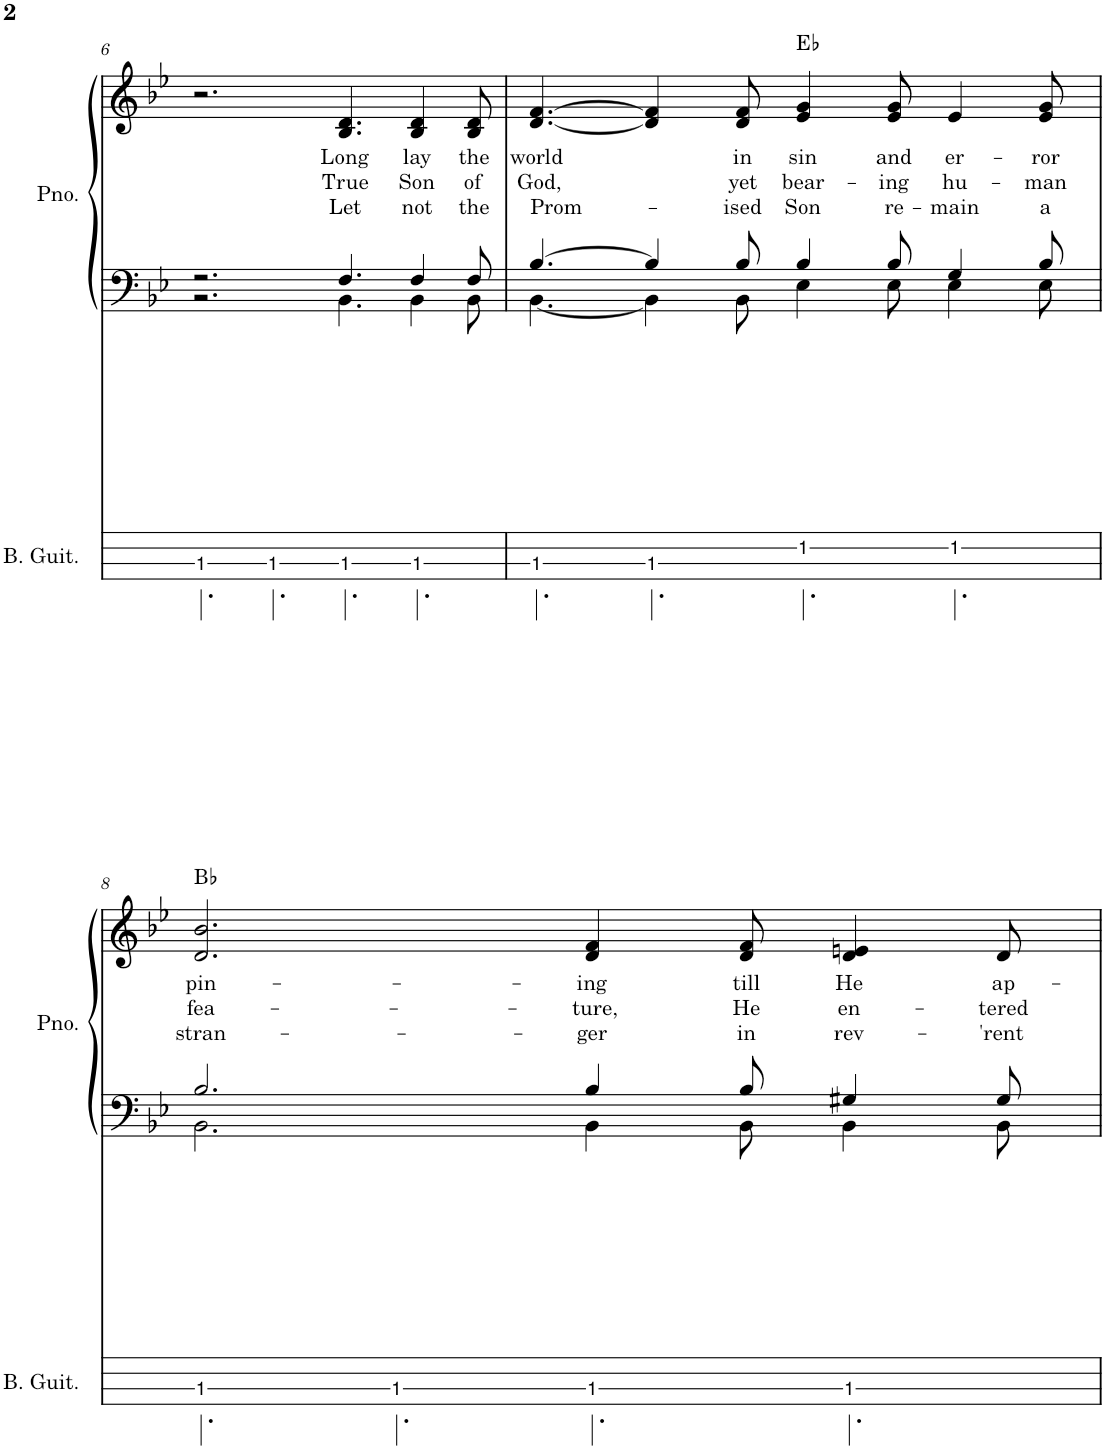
**kern	**kern	**kern	**text	**text	**text	**harte
*part2	*part1	*part1	*part1	*part1	*part1	*part1
*staff3	*staff2	*staff1	*staff1	*staff1	*staff1	*
*I"Bass Guitar	*I"Piano	*	*	*	*	*
*I'B. Guit.	*I'Pno.	*	*	*	*	*
!!LO:PB:g=z
*	*clefF4	*clefG2	*	*	*	*
*Trd7c12	*	*	*	*	*	*
*k[b-e-]	*k[b-e-]	*k[b-e-]	*	*	*	*
*M12/8	*M12/8	*M12/8	*	*	*	*
=6	=6	=6	=6	=6	=6	=6
*	*^	*	*	*	*	*
4.BB-\	2.r	2.r	2.r	.	.	.	.
4.BB-\	.	.	.	.	.	.	.
!	!	!	!	!LO:LY:b	!LO:LY:b	!LO:LY:b	!
4.BB-\	4.F/	4.BB-\	4.B-/ 4.d/	Long	True	Let	.
!	!	!	!	!LO:LY:b	!LO:LY:b	!LO:LY:b	!
4.BB-\	4F/	4BB-\	4B-/ 4d/	lay	Son	not	.
!	!	!	!	!LO:LY:b	!LO:LY:b	!LO:LY:b	!
.	8F/	8BB-\	8B-/ 8d/	the	of	the	.
=7	=7	=7	=7	=7	=7	=7	=7
!	!	!	!	!LO:LY:b	!LO:LY:b	!LO:LY:b	!
4.BB-\	[4.B-/	[4.BB-\	[4.d/ [4.f/	world	God,	Prom-	.
4.BB-\	4B-/]	4BB-\]	4d/] 4f/]	.	.	.	.
!	!	!	!	!LO:LY:b	!LO:LY:b	!LO:LY:b	!
.	8B-/	8BB-\	8d/ 8f/	in	yet	-ised	.
!	!	!	!	!LO:LY:b	!LO:LY:b	!LO:LY:b	!
4.E-\	4B-/	4E-\	4e-/ 4g/	sin	bear-	Son	Eb:maj
!	!	!	!	!LO:LY:b	!LO:LY:b	!LO:LY:b	!
.	8B-/	8E-\	8e-/ 8g/	and	-ing	re-	.
!	!	!	!	!LO:LY:b	!LO:LY:b	!LO:LY:b	!
4.E-\	4G/	4E-\	4e-/	er-	hu-	-main	.
!	!	!	!	!LO:LY:b	!LO:LY:b	!LO:LY:b	!
.	8B-/	8E-\	8e-/ 8g/	-ror	-man	a	.
!!LO:LB:g=z
=8	=8	=8	=8	=8	=8	=8	=8
!	!	!	!	!LO:LY:b	!LO:LY:b	!LO:LY:b	!
4.BB-\	2.B-/	2.BB-\	2.d/ 2.b-/	pin-	fea-	stran-	Bb:maj
4.BB-\	.	.	.	.	.	.	.
!	!	!	!	!LO:LY:b	!LO:LY:b	!LO:LY:b	!
4.BB-\	4B-/	4BB-\	4d/ 4f/	-ing	-ture,	-ger	.
!	!	!	!	!LO:LY:b	!LO:LY:b	!LO:LY:b	!
.	8B-/	8BB-\	8d/ 8f/	till	He	in	.
!	!	!	!	!LO:LY:b	!LO:LY:b	!LO:LY:b	!
4.BB-\	4G#X/	4BB-\	4d/ 4en/	He	en-	rev-	.
!	!	!	!	!LO:LY:b	!LO:LY:b	!LO:LY:b	!
.	8G#/	8BB-\	8d/	ap-	-tered	-'rent	.
*	*v	*v	*	*	*	*	*
=	=	=	=	=	=	=
*-	*-	*-	*-	*-	*-	*-
